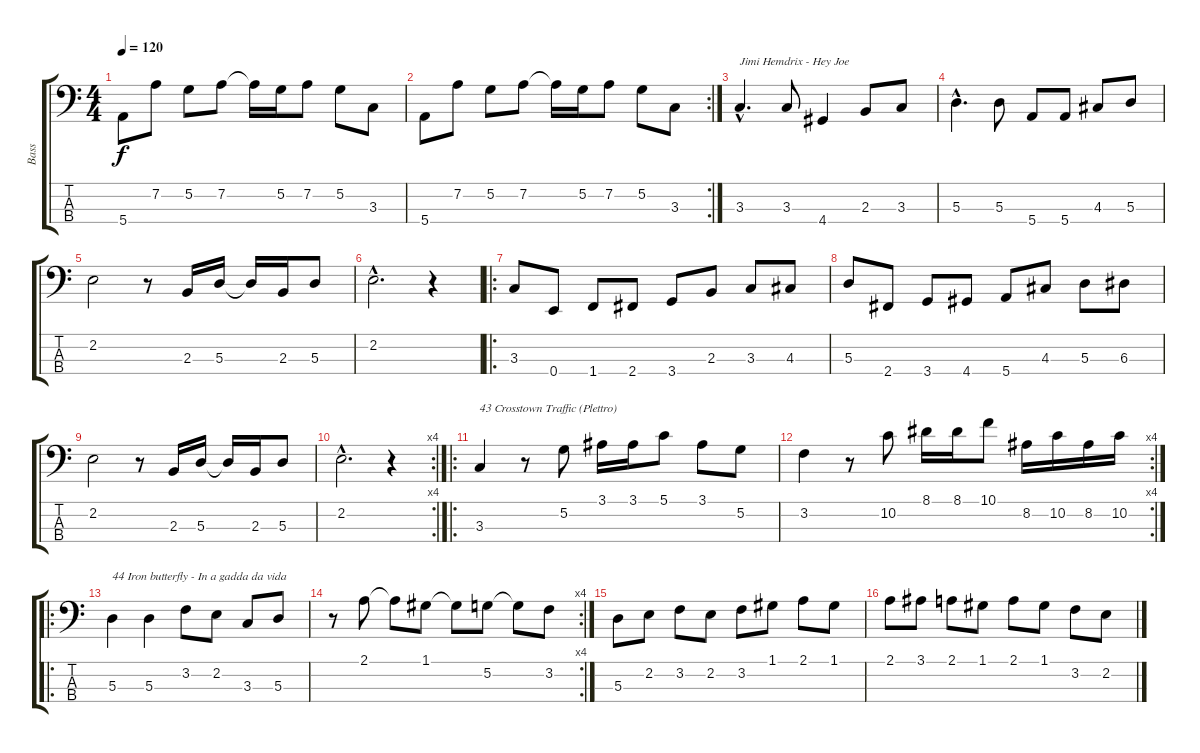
\track ("Bass" "Bass") {instrument electricbassfinger}
\staff {score tabs}
\tuning (G2 D2 A1 E1) {hide}
\ts (4 4)
\tempo 120
\clef f4
\ks c
5.4.8{dy f} 7.2.8 5.2.8 7.2.8 7.2{t}.16 5.2.16 7.2.8 5.2.8 3.3.8 |
\rc 2
5.4.8 7.2.8 5.2.8 7.2.8 7.2{t}.16 5.2.16 7.2.8 5.2.8 3.3.8 |
3.3{hac}.4{d txt "Jimi Hemdrix - Hey Joe"} 3.3.8 4.4.4 2.3.8 3.3.8 |
5.3{hac}.4{d} 5.3.8 5.4.8 5.4.8 4.3.8 5.3.8 |
2.2.2 r.8 2.3.16 5.3.16 5.3{t}.16 2.3.16 5.3.8 |
2.2{hac}.2{d} r.4 |
\ro
3.3.8 0.4.8 1.4.8 2.4.8 3.4.8 2.3.8 3.3.8 4.3.8 |
5.3.8 2.4.8 3.4.8 4.4.8 5.4.8 4.3.8 5.3.8 6.3.8 |
2.2.2 r.8 2.3.16 5.3.16 5.3{t}.16 2.3.16 5.3.8 |
\rc 4
2.2{hac}.2{d} r.4 |
\ro
3.3.4{txt "43 Crosstown Traffic (Plettro)"} r.8 5.2.8 3.1.16 3.1.16 5.1.8 3.1.8 5.2.8 |
\rc 4
3.2.4 r.8 10.2.8 8.1.16 8.1.16 10.1.8 8.2.16 10.2.16 8.2.16 10.2.16 |
\ro
5.3.4{txt "44 Iron butterfly - In a gadda da vida"} 5.3.4 3.2.8 2.2.8 3.3.8 5.3.8 |
\rc 4
r.8 2.1.8 2.1{t}.8 1.1.8 1.1{t}.8 5.2.8 5.2{t}.8 3.2.8 |
5.3.8 2.2.8 3.2.8 2.2.8 3.2.8 1.1.8 2.1.8 1.1.8 |
2.1.8 3.1.8 2.1.8 1.1.8 2.1.8 1.1.8 3.2.8 2.2.8
